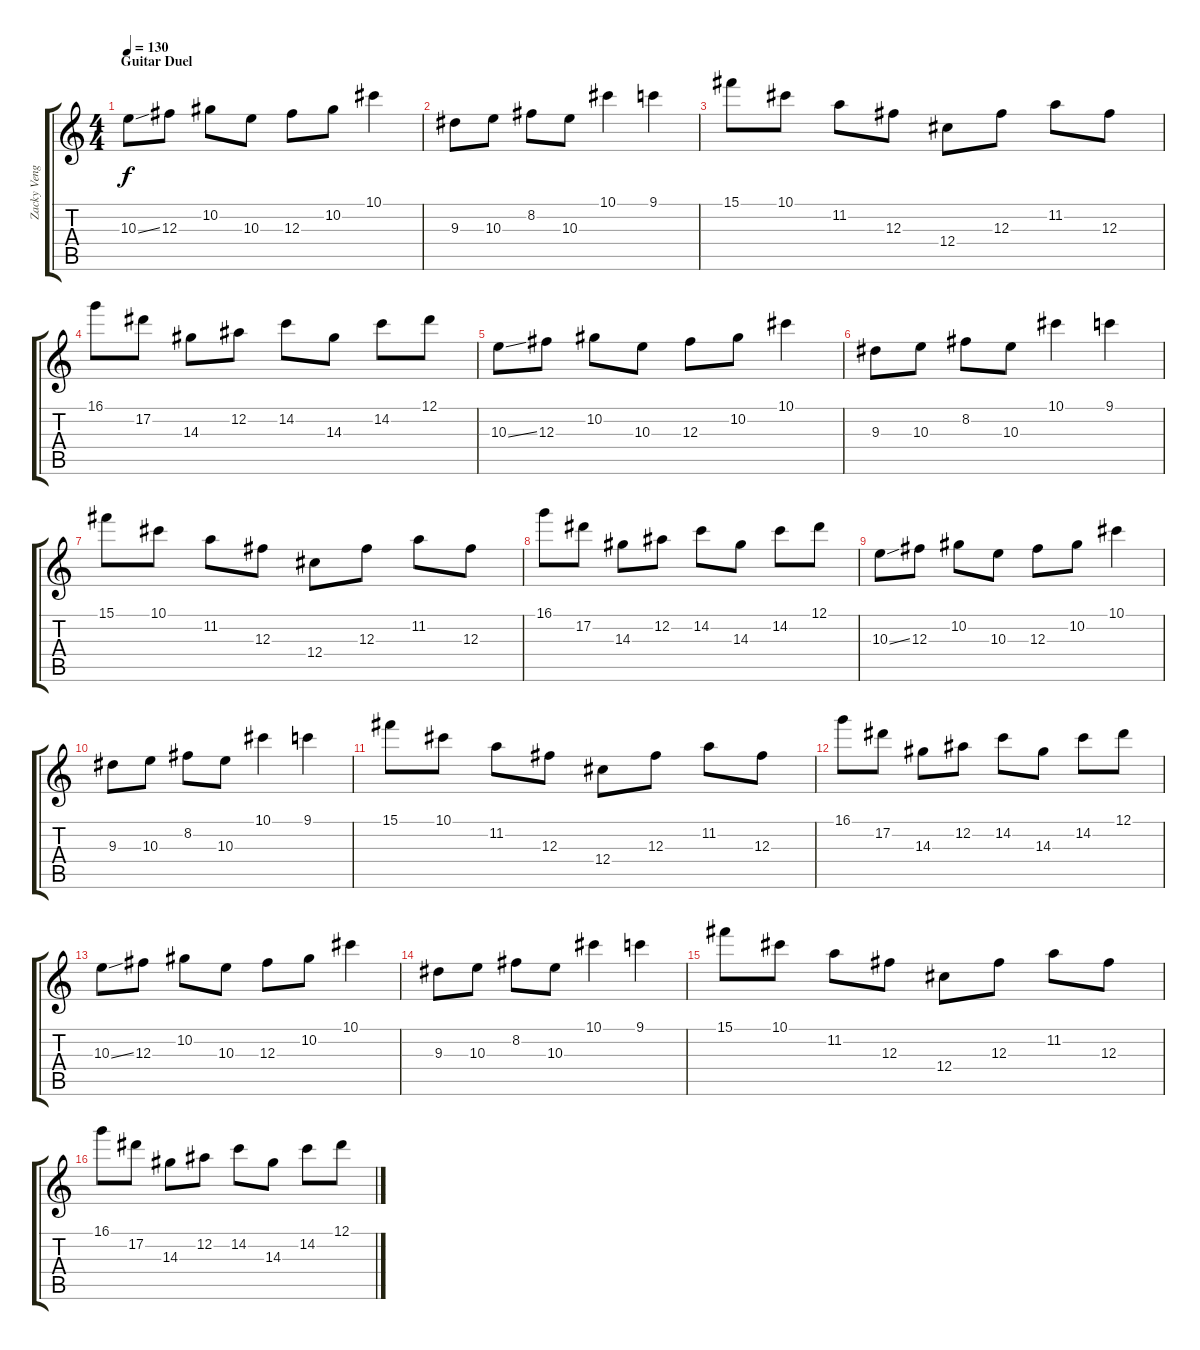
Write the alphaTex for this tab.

\track ("Zacky Vengeance (Harmonies - Rhythm)" "Zacky Veng") {instrument distortionguitar}
\staff {score tabs}
\tuning (Eb4 Bb3 Gb3 Db3 Ab2 Db2) {hide}
\ts (4 4)
\section ("" "Guitar Duel")
\tempo 130
\clef g2
\ks c
10.3{ss}.8{dy f} 12.3.8 10.2.8 10.3.8 12.3.8 10.2.8 10.1.4 |
9.3.8 10.3.8 8.2.8 10.3.8 10.1.4 9.1.4 |
15.1.8 10.1.8 11.2.8 12.3.8 12.4.8 12.3.8 11.2.8 12.3.8 |
16.1.8 17.2.8 14.3.8 12.2.8 14.2.8 14.3.8 14.2.8 12.1.8 |
10.3{ss}.8 12.3.8 10.2.8 10.3.8 12.3.8 10.2.8 10.1.4 |
9.3.8 10.3.8 8.2.8 10.3.8 10.1.4 9.1.4 |
15.1.8 10.1.8 11.2.8 12.3.8 12.4.8 12.3.8 11.2.8 12.3.8 |
16.1.8 17.2.8 14.3.8 12.2.8 14.2.8 14.3.8 14.2.8 12.1.8 |
10.3{ss}.8 12.3.8 10.2.8 10.3.8 12.3.8 10.2.8 10.1.4 |
9.3.8 10.3.8 8.2.8 10.3.8 10.1.4 9.1.4 |
15.1.8 10.1.8 11.2.8 12.3.8 12.4.8 12.3.8 11.2.8 12.3.8 |
16.1.8 17.2.8 14.3.8 12.2.8 14.2.8 14.3.8 14.2.8 12.1.8 |
10.3{ss}.8 12.3.8 10.2.8 10.3.8 12.3.8 10.2.8 10.1.4 |
9.3.8 10.3.8 8.2.8 10.3.8 10.1.4 9.1.4 |
15.1.8 10.1.8 11.2.8 12.3.8 12.4.8 12.3.8 11.2.8 12.3.8 |
16.1.8 17.2.8 14.3.8 12.2.8 14.2.8 14.3.8 14.2.8 12.1.8
